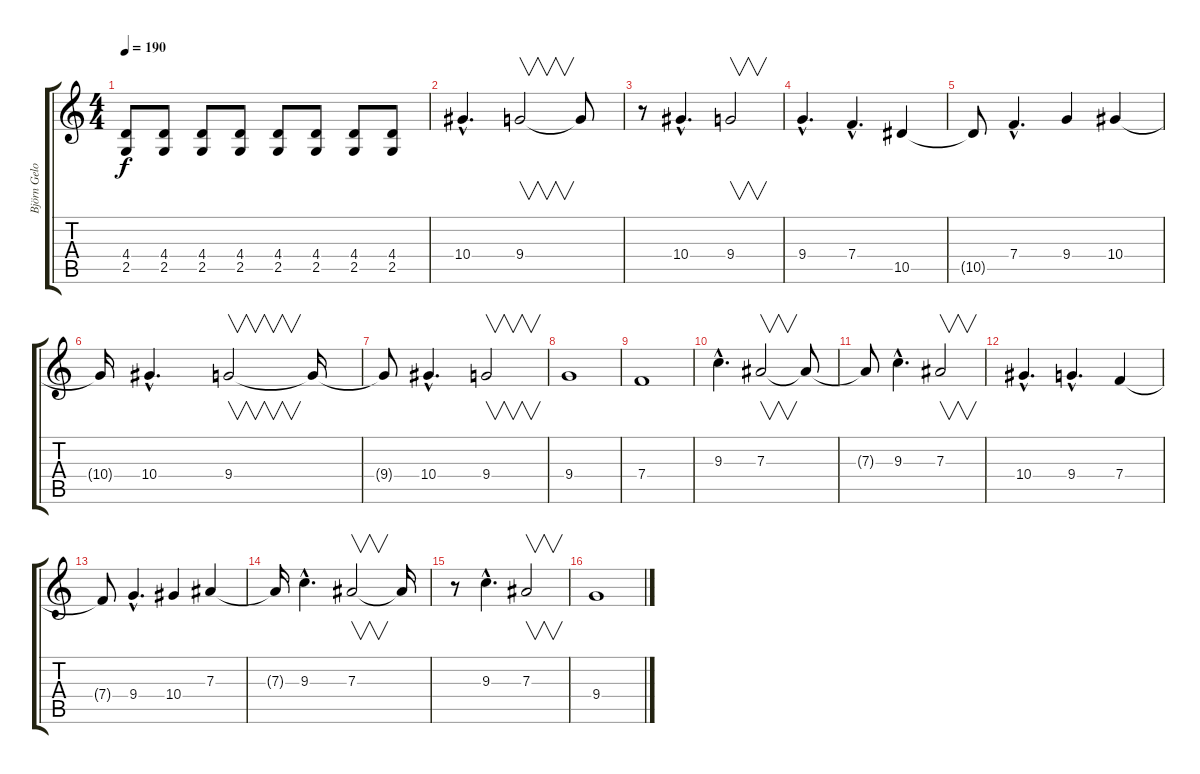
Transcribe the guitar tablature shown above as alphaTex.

\track ("Björn Gelotte" "Björn Gelo") {instrument distortionguitar}
\staff {score tabs}
\tuning (C4 G3 Eb3 Bb2 F2 C2) {hide}
\ts (4 4)
\tempo 190
\clef g2
\ks c
(4.4 2.5).8{dy f} (4.4 2.5).8 (4.4 2.5).8 (4.4 2.5).8 (4.4 2.5).8 (4.4 2.5).8 (4.4 2.5).8 (4.4 2.5).8 |
10.4{hac}.4{d} 9.4.2{v} 9.4{t}.8 |
r.8 10.4{hac}.4{d} 9.4.2{v} |
9.4{hac}.4{d} 7.4{hac}.4{d} 10.5.4 |
10.5{t}.8 7.4{hac}.4{d} 9.4.4 10.4.4 |
10.4{t}.16 10.4{hac}.4{d} 9.4.2{v} 9.4{t}.16 |
9.4{t}.8 10.4{hac}.4{d} 9.4.2{v} |
9.4.1 |
7.4.1 |
9.3{hac}.4{d} 7.3.2{v} 7.3{t}.8 |
7.3{t}.8 9.3{hac}.4{d} 7.3.2{v} |
10.4{hac}.4{d} 9.4{hac}.4{d} 7.4.4 |
7.4{t}.8 9.4{hac}.4{d} 10.4.4 7.3.4 |
7.3{t}.16 9.3{hac}.4{d} 7.3.2{v} 7.3{t}.16 |
r.8 9.3{hac}.4{d} 7.3.2{v} |
9.4.1
